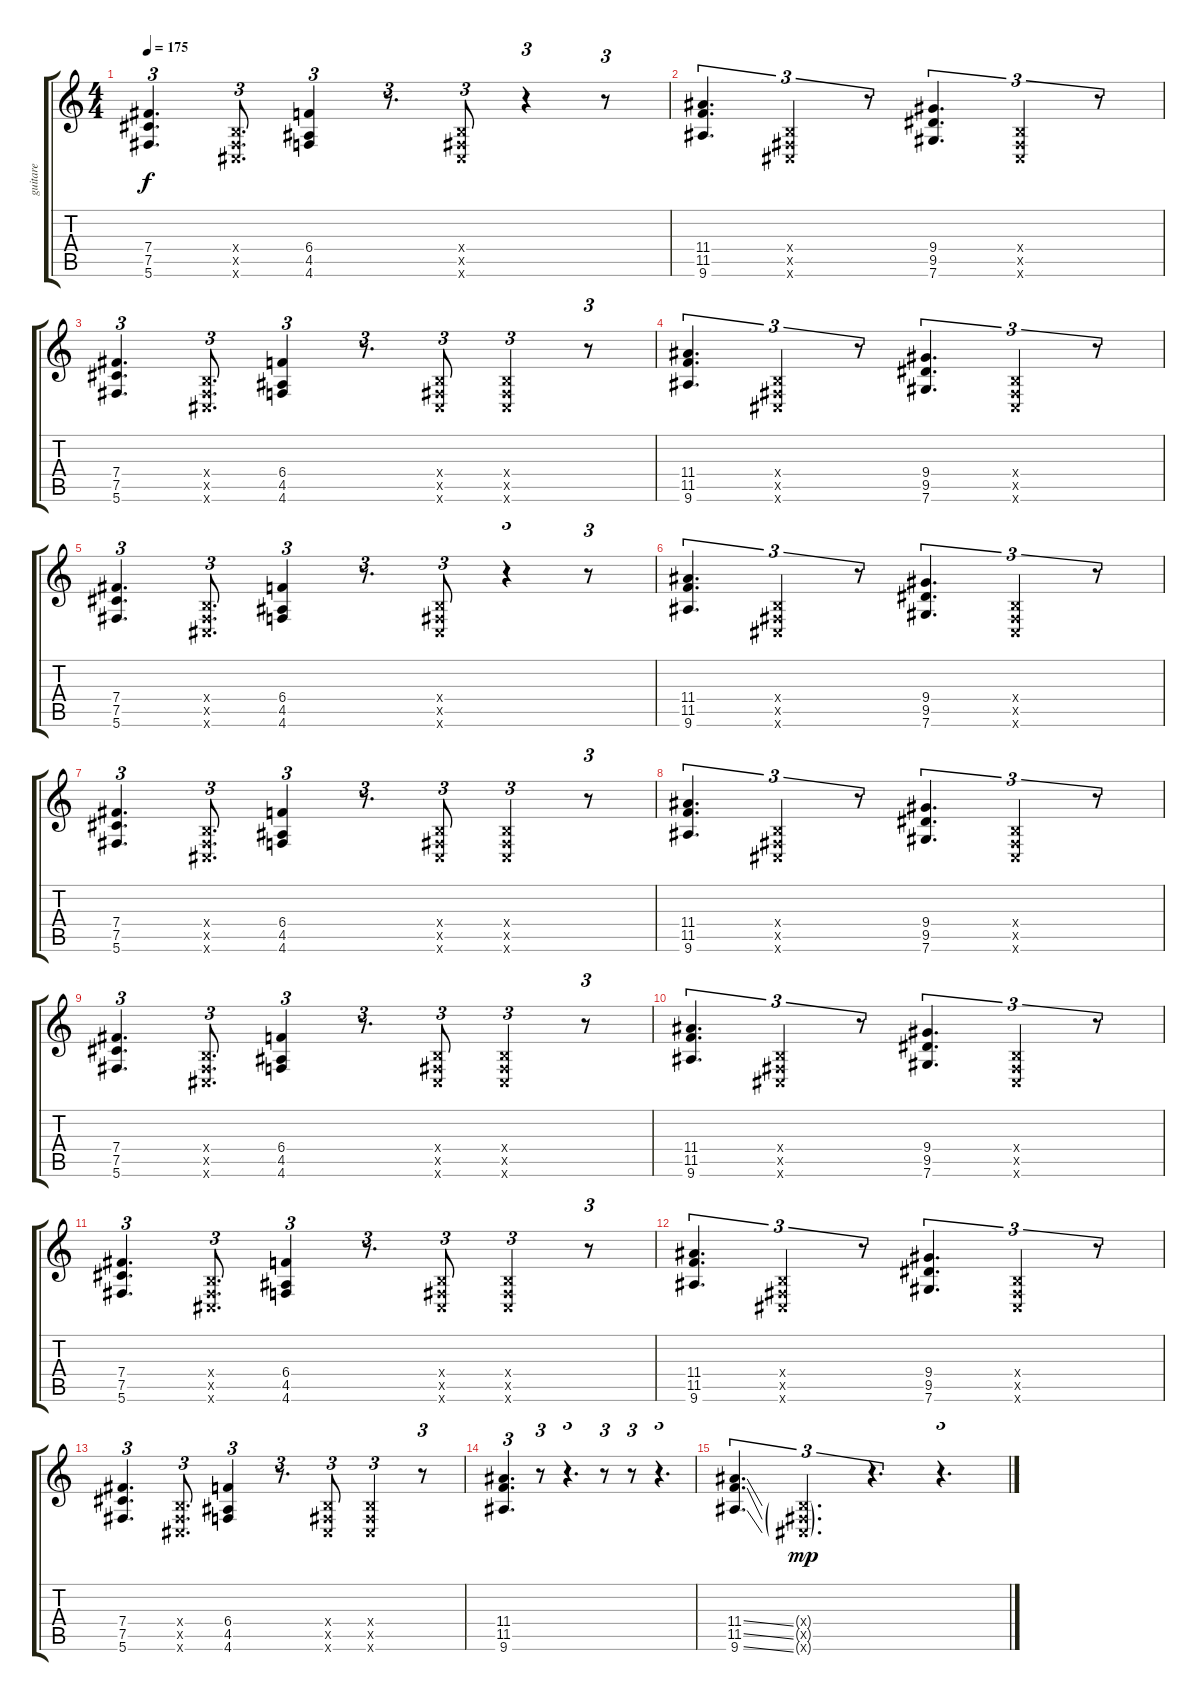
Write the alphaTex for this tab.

\track ("guitare" "guitare") {instrument acousticguitarsteel}
\staff {score tabs}
\tuning (Db4 Ab3 E3 B2 Gb2 Db2) {hide}
\ts (4 4)
\tempo 175
\clef g2
\ks c
(7.4 7.5 5.6).4{d tu (3 2) dy f} (0.4{x} 0.5{x} 0.6{x}).8{d tu (3 2)} (6.4 4.5 4.6).4{tu (3 2)} r.8{d tu (3 2)} (0.4{x} 0.5{x} 0.6{x}).8{tu (3 2)} r.4{tu (3 2)} r.8{tu (3 2)} |
(11.4 11.5 9.6).4{d tu (3 2)} (0.4{x} 0.5{x} 0.6{x}).4{tu (3 2)} r.8{tu (3 2)} (9.4 9.5 7.6).4{d tu (3 2)} (0.4{x} 0.5{x} 0.6{x}).4{tu (3 2)} r.8{tu (3 2)} |
(7.4 7.5 5.6).4{d tu (3 2)} (0.4{x} 0.5{x} 0.6{x}).8{d tu (3 2)} (6.4 4.5 4.6).4{tu (3 2)} r.8{d tu (3 2)} (0.4{x} 0.5{x} 0.6{x}).8{tu (3 2)} (0.4{x} 0.5{x} 0.6{x}).4{tu (3 2)} r.8{tu (3 2)} |
(11.4 11.5 9.6).4{d tu (3 2)} (0.4{x} 0.5{x} 0.6{x}).4{tu (3 2)} r.8{tu (3 2)} (9.4 9.5 7.6).4{d tu (3 2)} (0.4{x} 0.5{x} 0.6{x}).4{tu (3 2)} r.8{tu (3 2)} |
(7.4 7.5 5.6).4{d tu (3 2)} (0.4{x} 0.5{x} 0.6{x}).8{d tu (3 2)} (6.4 4.5 4.6).4{tu (3 2)} r.8{d tu (3 2)} (0.4{x} 0.5{x} 0.6{x}).8{tu (3 2)} r.4{tu (3 2)} r.8{tu (3 2)} |
(11.4 11.5 9.6).4{d tu (3 2)} (0.4{x} 0.5{x} 0.6{x}).4{tu (3 2)} r.8{tu (3 2)} (9.4 9.5 7.6).4{d tu (3 2)} (0.4{x} 0.5{x} 0.6{x}).4{tu (3 2)} r.8{tu (3 2)} |
(7.4 7.5 5.6).4{d tu (3 2)} (0.4{x} 0.5{x} 0.6{x}).8{d tu (3 2)} (6.4 4.5 4.6).4{tu (3 2)} r.8{d tu (3 2)} (0.4{x} 0.5{x} 0.6{x}).8{tu (3 2)} (0.4{x} 0.5{x} 0.6{x}).4{tu (3 2)} r.8{tu (3 2)} |
(11.4 11.5 9.6).4{d tu (3 2)} (0.4{x} 0.5{x} 0.6{x}).4{tu (3 2)} r.8{tu (3 2)} (9.4 9.5 7.6).4{d tu (3 2)} (0.4{x} 0.5{x} 0.6{x}).4{tu (3 2)} r.8{tu (3 2)} |
(7.4 7.5 5.6).4{d tu (3 2)} (0.4{x} 0.5{x} 0.6{x}).8{d tu (3 2)} (6.4 4.5 4.6).4{tu (3 2)} r.8{d tu (3 2)} (0.4{x} 0.5{x} 0.6{x}).8{tu (3 2)} (0.4{x} 0.5{x} 0.6{x}).4{tu (3 2)} r.8{tu (3 2)} |
(11.4 11.5 9.6).4{d tu (3 2)} (0.4{x} 0.5{x} 0.6{x}).4{tu (3 2)} r.8{tu (3 2)} (9.4 9.5 7.6).4{d tu (3 2)} (0.4{x} 0.5{x} 0.6{x}).4{tu (3 2)} r.8{tu (3 2)} |
(7.4 7.5 5.6).4{d tu (3 2)} (0.4{x} 0.5{x} 0.6{x}).8{d tu (3 2)} (6.4 4.5 4.6).4{tu (3 2)} r.8{d tu (3 2)} (0.4{x} 0.5{x} 0.6{x}).8{tu (3 2)} (0.4{x} 0.5{x} 0.6{x}).4{tu (3 2)} r.8{tu (3 2)} |
(11.4 11.5 9.6).4{d tu (3 2)} (0.4{x} 0.5{x} 0.6{x}).4{tu (3 2)} r.8{tu (3 2)} (9.4 9.5 7.6).4{d tu (3 2)} (0.4{x} 0.5{x} 0.6{x}).4{tu (3 2)} r.8{tu (3 2)} |
(7.4 7.5 5.6).4{d tu (3 2)} (0.4{x} 0.5{x} 0.6{x}).8{d tu (3 2)} (6.4 4.5 4.6).4{tu (3 2)} r.8{d tu (3 2)} (0.4{x} 0.5{x} 0.6{x}).8{tu (3 2)} (0.4{x} 0.5{x} 0.6{x}).4{tu (3 2)} r.8{tu (3 2)} |
(11.4 11.5 9.6).4{d tu (3 2)} r.8{tu (3 2)} r.4{d tu (3 2)} r.8{tu (3 2)} r.8{tu (3 2)} r.4{d tu (3 2)} |
(11.4{ss} 11.5{ss} 9.6{ss}).4{d tu (3 2)} (0.4{g x} 0.5{g x} 0.6{g x}).4{d tu (3 2) dy mp} r.4{d tu (3 2)} r.4{d tu (3 2)}
